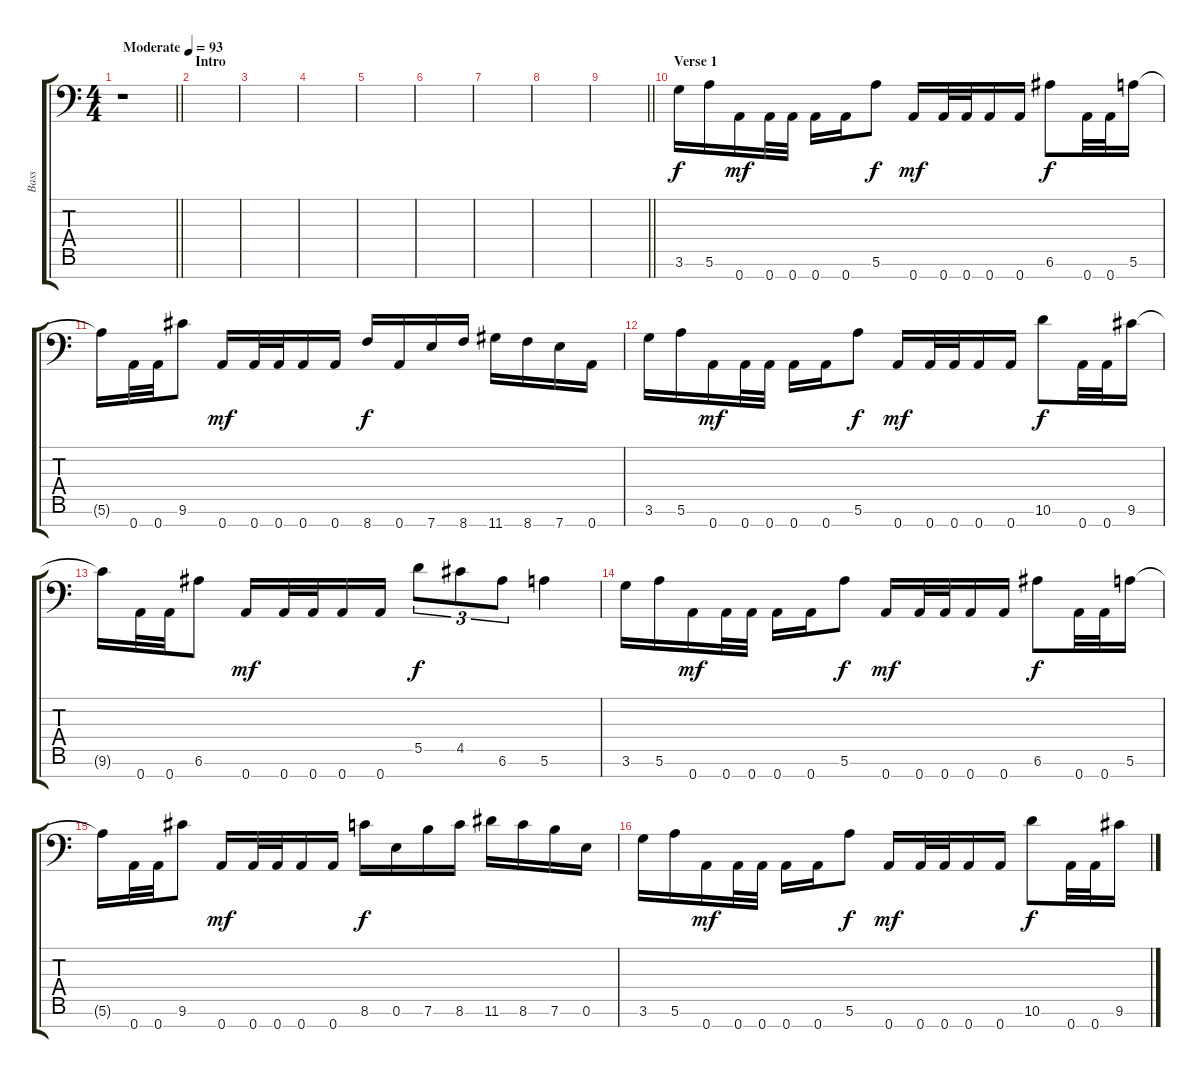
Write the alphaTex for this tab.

\track ("Bass" "Bass") {instrument electricbasspick}
\staff {score tabs}
\tuning (E4 B3 G3 D3 A2 E2 A1) {hide}
\ts (4 4)
\tempo (93 "Moderate")
\clef f4
\barLineRight lightlight
\ks c
r.1{dy f instrument electricbasspick} |
\section ("" "Intro")
|
|
|
|
|
|
|
\barLineRight lightlight
|
\section ("" "Verse 1")
3.6.16 5.6.16 0.7.16{dy mf} 0.7.32 0.7.32 0.7.16 0.7.16 5.6.8{dy f} 0.7.16{dy mf} 0.7.32 0.7.32 0.7.16 0.7.16 6.6.8{dy f} 0.7.32 0.7.32 5.6.16 |
5.6{t}.16 0.7.32 0.7.32 9.6.8 0.7.16{dy mf} 0.7.32 0.7.32 0.7.16 0.7.16 8.7.16{dy f} 0.7.16 7.7.16 8.7.16 11.7.16 8.7.16 7.7.16 0.7.16 |
3.6.16 5.6.16 0.7.16{dy mf} 0.7.32 0.7.32 0.7.16 0.7.16 5.6.8{dy f} 0.7.16{dy mf} 0.7.32 0.7.32 0.7.16 0.7.16 10.6.8{dy f} 0.7.32 0.7.32 9.6.16 |
9.6{t}.16 0.7.32 0.7.32 6.6.8 0.7.16{dy mf} 0.7.32 0.7.32 0.7.16 0.7.16 5.5.8{tu (3 2) dy f} 4.5.8{tu (3 2)} 6.6.8{tu (3 2)} 5.6.4 |
3.6.16 5.6.16 0.7.16{dy mf} 0.7.32 0.7.32 0.7.16 0.7.16 5.6.8{dy f} 0.7.16{dy mf} 0.7.32 0.7.32 0.7.16 0.7.16 6.6.8{dy f} 0.7.32 0.7.32 5.6.16 |
5.6{t}.16 0.7.32 0.7.32 9.6.8 0.7.16{dy mf} 0.7.32 0.7.32 0.7.16 0.7.16 8.6.16{dy f} 0.6.16 7.6.16 8.6.16 11.6.16 8.6.16 7.6.16 0.6.16 |
3.6.16 5.6.16 0.7.16{dy mf} 0.7.32 0.7.32 0.7.16 0.7.16 5.6.8{dy f} 0.7.16{dy mf} 0.7.32 0.7.32 0.7.16 0.7.16 10.6.8{dy f} 0.7.32 0.7.32 9.6.16
